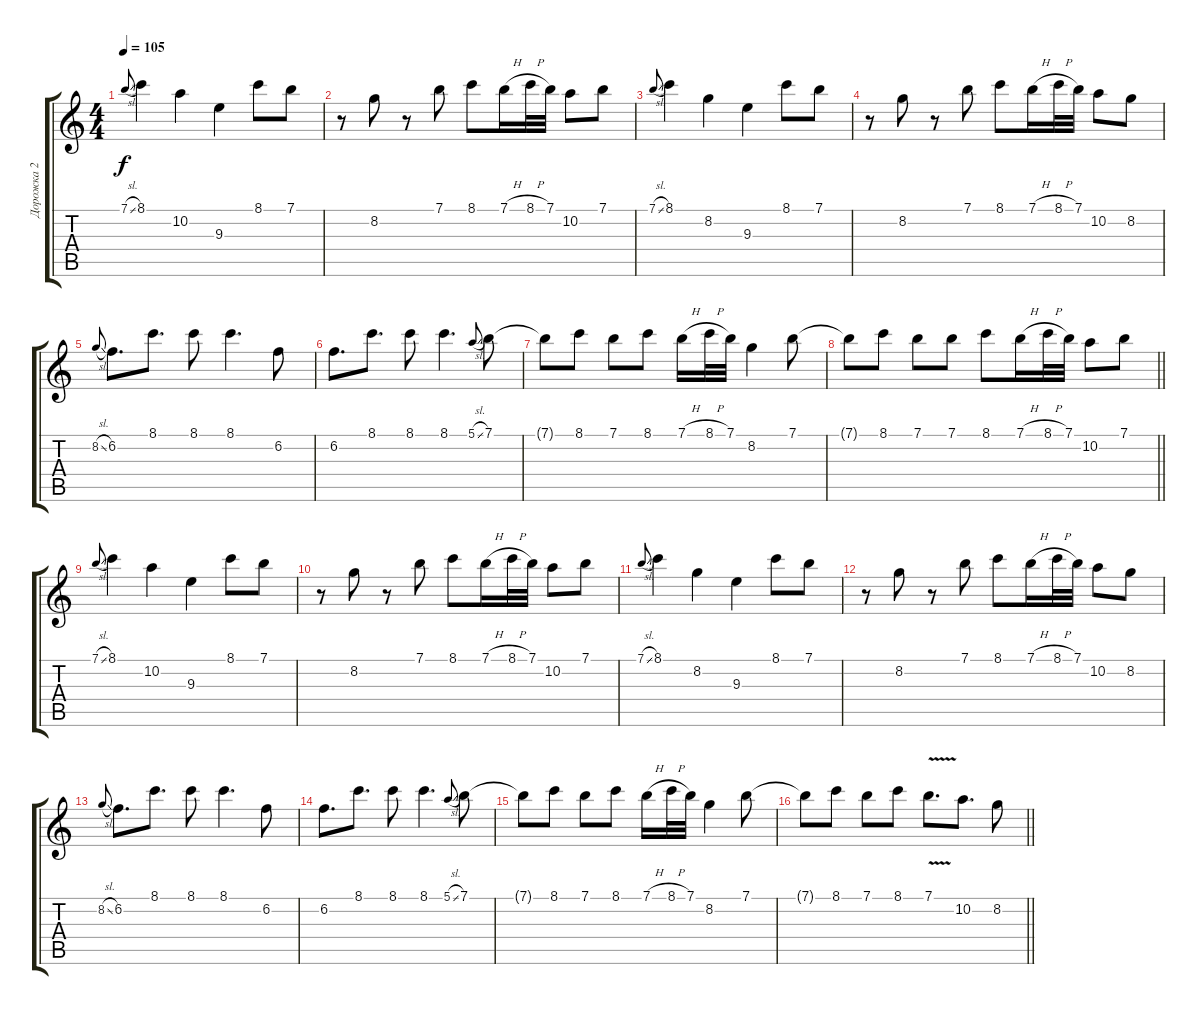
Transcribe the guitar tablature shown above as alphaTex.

\track ("Дорожка 2" "Дорожка 2") {instrument acousticguitarsteel}
\staff {score tabs}
\tuning (E4 B3 G3 D3 A2 E2) {hide}
\ts (4 4)
\tempo 105
\clef g2
\ks c
7.1{sl}.8{gr onbeat dy f} 8.1.4 10.2.4 9.3.4 8.1.8 7.1.8 |
r.8 8.2.8 r.8 7.1.8 8.1.8 7.1{h}.16 8.1{h}.32 7.1.32 10.2.8 7.1.8 |
7.1{sl}.8{gr onbeat} 8.1.4 8.2.4 9.3.4 8.1.8 7.1.8 |
r.8 8.2.8 r.8 7.1.8 8.1.8 7.1{h}.16 8.1{h}.32 7.1.32 10.2.8 8.2.8 |
8.2{sl}.8{gr onbeat} 6.2.8{d} 8.1.8{d} 8.1.8 8.1.4{d} 6.2.8 |
6.2.8{d} 8.1.8{d} 8.1.8 8.1.4{d} 5.1{sl}.8{gr onbeat} 7.1.8 |
7.1{t}.8 8.1.8 7.1.8 8.1.8 7.1{h}.16 8.1{h}.32 7.1.32 8.2.4 7.1.8 |
\barLineRight lightlight
7.1{t}.8 8.1.8 7.1.8 7.1.8 8.1.8 7.1{h}.16 8.1{h}.32 7.1.32 10.2.8 7.1.8 |
7.1{sl}.8{gr onbeat} 8.1.4 10.2.4 9.3.4 8.1.8 7.1.8 |
r.8 8.2.8 r.8 7.1.8 8.1.8 7.1{h}.16 8.1{h}.32 7.1.32 10.2.8 7.1.8 |
7.1{sl}.8{gr onbeat} 8.1.4 8.2.4 9.3.4 8.1.8 7.1.8 |
r.8 8.2.8 r.8 7.1.8 8.1.8 7.1{h}.16 8.1{h}.32 7.1.32 10.2.8 8.2.8 |
8.2{sl}.8{gr onbeat} 6.2.8{d} 8.1.8{d} 8.1.8 8.1.4{d} 6.2.8 |
6.2.8{d} 8.1.8{d} 8.1.8 8.1.4{d} 5.1{sl}.8{gr onbeat} 7.1.8 |
7.1{t}.8 8.1.8 7.1.8 8.1.8 7.1{h}.16 8.1{h}.32 7.1.32 8.2.4 7.1.8 |
\barLineRight lightlight
7.1{t}.8 8.1.8 7.1.8 8.1.8 7.1{v}.8{d} 10.2.8{d} 8.2{sl}.8
